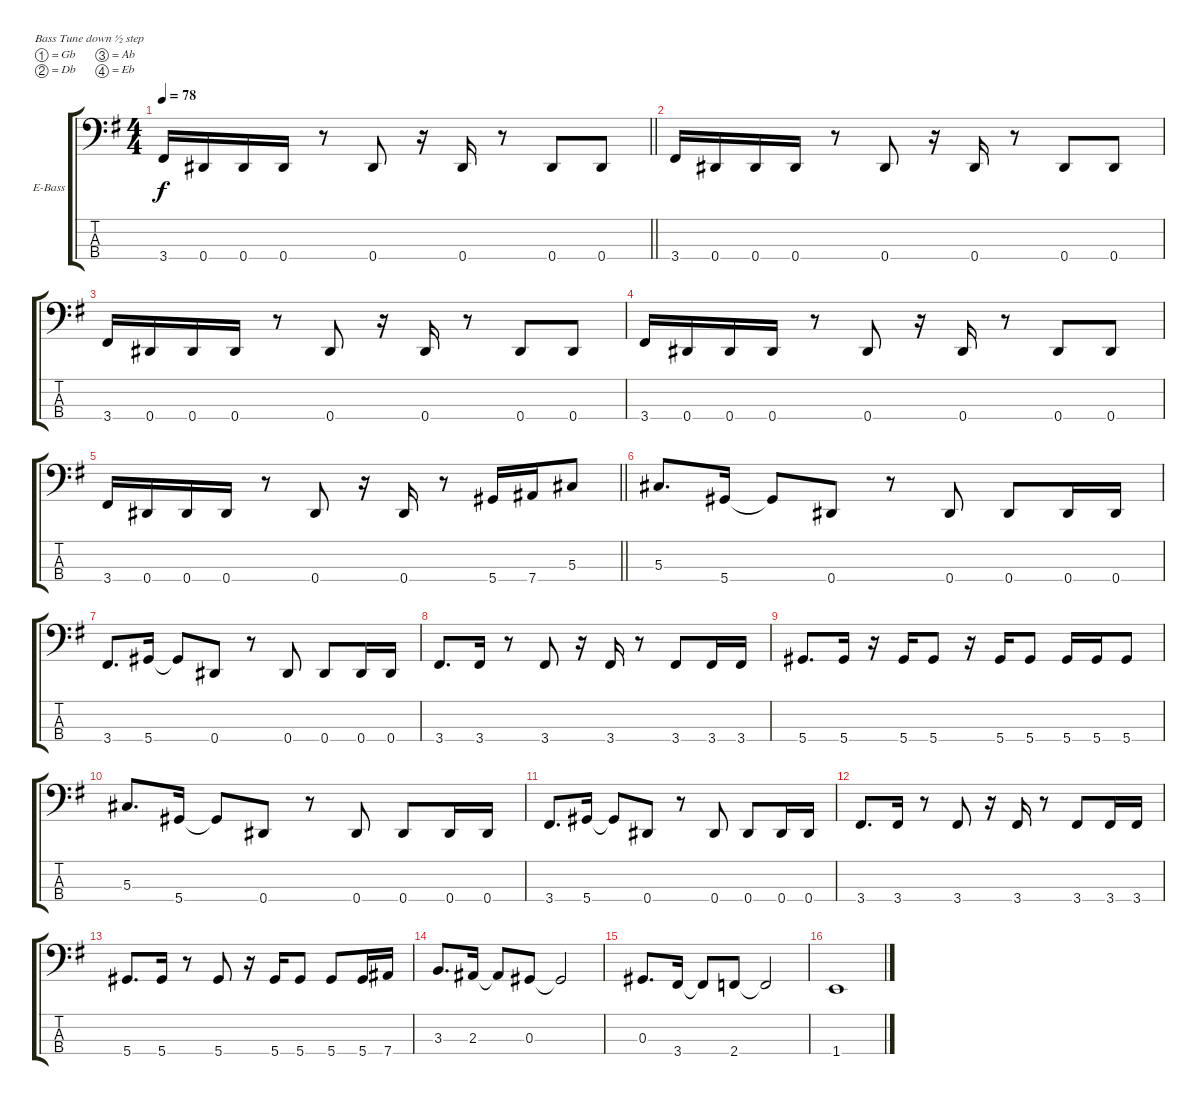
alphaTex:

\bracketExtendMode groupsimilarinstruments
\firstSystemTrackNameOrientation horizontal
\otherSystemsTrackNameOrientation horizontal
\track ("Untitled" "E-Bass") {instrument electricbassfinger}
\staff {score tabs}
\tuning (Gb2 Db2 Ab1 Eb1)
\ts (4 4)
\tempo 78
\clef f4
\barLineRight lightlight
\ks g
3.4.16{dy f} 0.4.16 0.4.16 0.4.16 r.8 0.4.8 r.16 0.4.16 r.8 0.4.8 0.4.8 |
3.4.16 0.4.16 0.4.16 0.4.16 r.8 0.4.8 r.16 0.4.16 r.8 0.4.8 0.4.8 |
3.4.16 0.4.16 0.4.16 0.4.16 r.8 0.4.8 r.16 0.4.16 r.8 0.4.8 0.4.8 |
3.4.16 0.4.16 0.4.16 0.4.16 r.8 0.4.8 r.16 0.4.16 r.8 0.4.8 0.4.8 |
\barLineRight lightlight
3.4.16 0.4.16 0.4.16 0.4.16 r.8 0.4.8 r.16 0.4.16 r.8 5.4.16 7.4.16 5.3.8 |
\section ("" " ")
5.3.8{d} 5.4.16 5.4{t}.8 0.4.8 r.8 0.4.8 0.4.8 0.4.16 0.4.16 |
3.4.8{d} 5.4.16 5.4{t}.8 0.4.8 r.8 0.4.8 0.4.8 0.4.16 0.4.16 |
3.4.8{d} 3.4.16 r.8 3.4.8 r.16 3.4.16 r.8 3.4.8 3.4.16 3.4.16 |
5.4.8{d} 5.4.16 r.16 5.4.16 5.4.8 r.16 5.4.16 5.4.8 5.4.16 5.4.16 5.4.8 |
5.3.8{d} 5.4.16 5.4{t}.8 0.4.8 r.8 0.4.8 0.4.8 0.4.16 0.4.16 |
3.4.8{d} 5.4.16 5.4{t}.8 0.4.8 r.8 0.4.8 0.4.8 0.4.16 0.4.16 |
3.4.8{d} 3.4.16 r.8 3.4.8 r.16 3.4.16 r.8 3.4.8 3.4.16 3.4.16 |
5.4.8{d} 5.4.16 r.8 5.4.8 r.16 5.4.16 5.4.8 5.4.8 5.4.16 7.4.16 |
3.3.8{d} 2.3.16 2.3{t}.8 0.3.8 0.3{t}.2 |
0.3.8{d} 3.4.16 3.4{t}.8 2.4.8 2.4{t}.2 |
1.4.1
